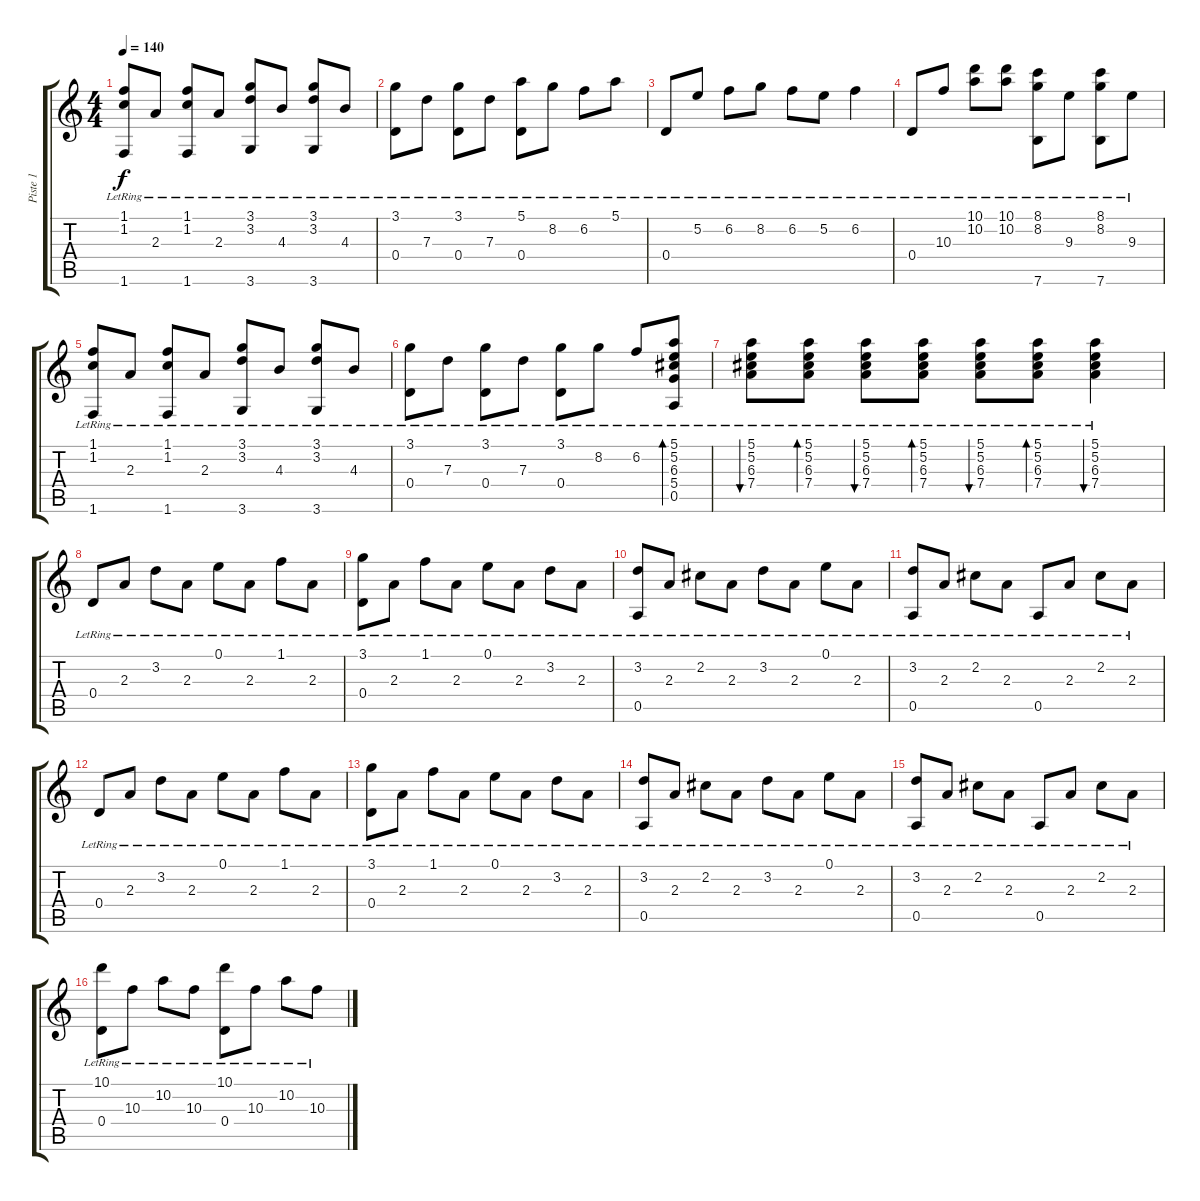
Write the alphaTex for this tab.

\track ("Piste 1" "Piste 1") {instrument acousticguitarsteel}
\staff {score tabs}
\tuning (E4 B3 G3 D3 A2 E2) {hide}
\ts (4 4)
\tempo 140
\clef g2
\ks c
(1.1{lr} 1.2{lr} 1.6{lr}).8{dy f} 2.3{lr}.8 (1.1{lr} 1.2{lr} 1.6{lr}).8 2.3{lr}.8 (3.1{lr} 3.2{lr} 3.6{lr}).8 4.3{lr}.8 (3.1{lr} 3.2{lr} 3.6{lr}).8 4.3{lr}.8 |
(3.1{lr} 0.4{lr}).8 7.3{lr}.8 (3.1{lr} 0.4{lr}).8 7.3{lr}.8 (5.1{lr} 0.4{lr}).8 8.2{lr}.8 6.2{lr}.8 5.1{lr}.8 |
0.4{lr}.8 5.2{lr}.8 6.2{lr}.8 8.2{lr}.8 6.2{lr}.8 5.2{lr}.8 6.2{lr}.4 |
0.4{lr}.8 10.3{lr}.8 (10.1{lr} 10.2{lr}).8 (10.1{lr} 10.2{lr}).8 (8.1{lr} 8.2{lr} 7.6{lr}).8 9.3{lr}.8 (8.1{lr} 8.2{lr} 7.6{lr}).8 9.3{lr}.8 |
(1.1{lr} 1.2{lr} 1.6{lr}).8 2.3{lr}.8 (1.1{lr} 1.2{lr} 1.6{lr}).8 2.3{lr}.8 (3.1{lr} 3.2{lr} 3.6{lr}).8 4.3{lr}.8 (3.1{lr} 3.2{lr} 3.6{lr}).8 4.3{lr}.8 |
(3.1{lr} 0.4{lr}).8 7.3{lr}.8 (3.1{lr} 0.4{lr}).8 7.3{lr}.8 (3.1{lr} 0.4{lr}).8 8.2{lr}.8 6.2{lr}.8 (5.1{lr} 5.2{lr} 6.3{lr} 5.4{lr} 0.5{lr}).8{bd 60} |
(5.1{lr} 5.2{lr} 6.3{lr} 7.4{lr}).8{bu 60} (5.1{lr} 5.2{lr} 6.3{lr} 7.4{lr}).8{bd 60} (5.1{lr} 5.2{lr} 6.3{lr} 7.4{lr}).8{bu 60} (5.1{lr} 5.2{lr} 6.3{lr} 7.4{lr}).8{bd 60} (5.1{lr} 5.2{lr} 6.3{lr} 7.4{lr}).8{bu 60} (5.1{lr} 5.2{lr} 6.3{lr} 7.4{lr}).8{bd 60} (5.1{lr} 5.2{lr} 6.3{lr} 7.4{lr}).4{bu 60} |
0.4{lr}.8 2.3{lr}.8 3.2{lr}.8 2.3{lr}.8 0.1{lr}.8 2.3{lr}.8 1.1{lr}.8 2.3{lr}.8 |
(3.1{lr} 0.4{lr}).8 2.3{lr}.8 1.1{lr}.8 2.3{lr}.8 0.1{lr}.8 2.3{lr}.8 3.2{lr}.8 2.3{lr}.8 |
(3.2{lr} 0.5{lr}).8 2.3{lr}.8 2.2{lr}.8 2.3{lr}.8 3.2{lr}.8 2.3{lr}.8 0.1{lr}.8 2.3{lr}.8 |
(3.2{lr} 0.5{lr}).8 2.3{lr}.8 2.2{lr}.8 2.3{lr}.8 0.5{lr}.8 2.3{lr}.8 2.2{lr}.8 2.3{lr}.8 |
0.4{lr}.8 2.3{lr}.8 3.2{lr}.8 2.3{lr}.8 0.1{lr}.8 2.3{lr}.8 1.1{lr}.8 2.3{lr}.8 |
(3.1{lr} 0.4{lr}).8 2.3{lr}.8 1.1{lr}.8 2.3{lr}.8 0.1{lr}.8 2.3{lr}.8 3.2{lr}.8 2.3{lr}.8 |
(3.2{lr} 0.5{lr}).8 2.3{lr}.8 2.2{lr}.8 2.3{lr}.8 3.2{lr}.8 2.3{lr}.8 0.1{lr}.8 2.3{lr}.8 |
(3.2{lr} 0.5{lr}).8 2.3{lr}.8 2.2{lr}.8 2.3{lr}.8 0.5{lr}.8 2.3{lr}.8 2.2{lr}.8 2.3{lr}.8 |
(10.1{lr} 0.4{lr}).8 10.3{lr}.8 10.2{lr}.8 10.3{lr}.8 (10.1{lr} 0.4{lr}).8 10.3{lr}.8 10.2{lr}.8 10.3{lr}.8
